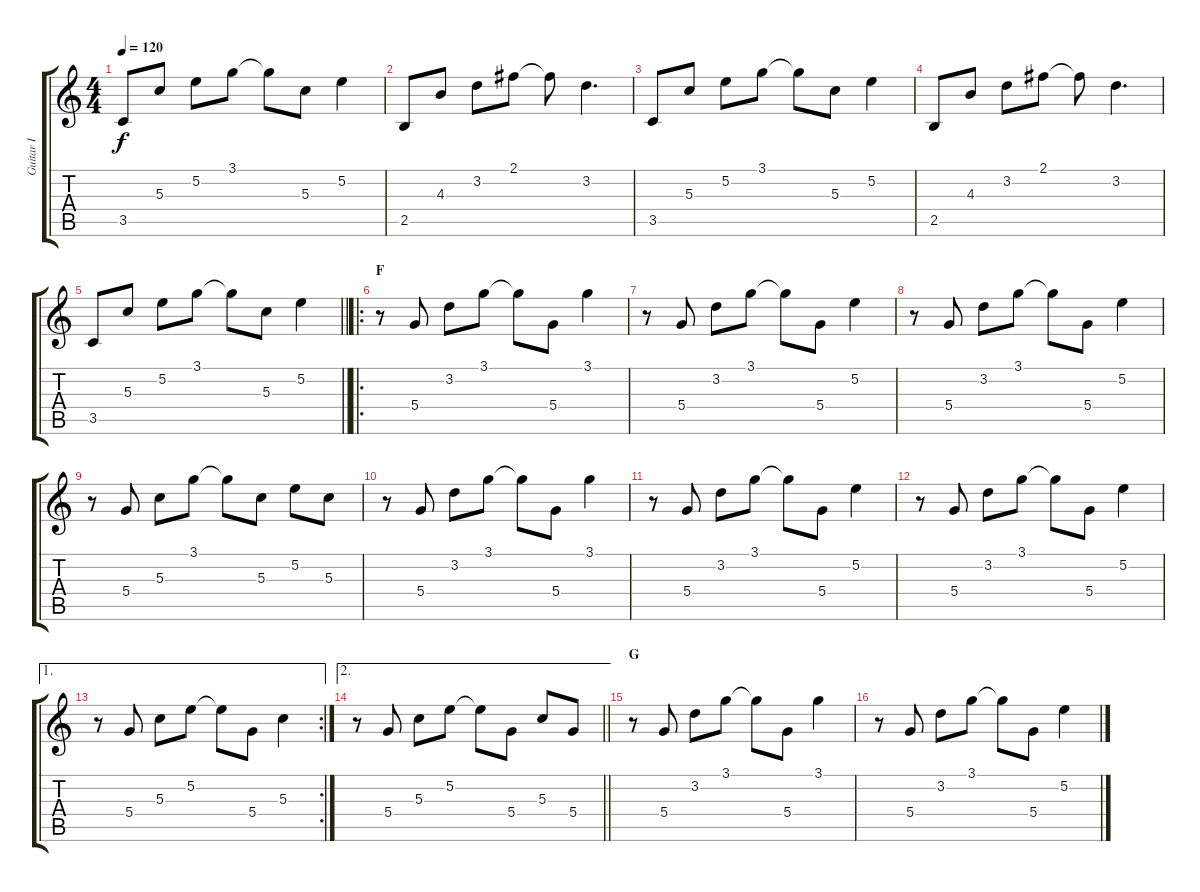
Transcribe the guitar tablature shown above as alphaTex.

\track ("Guitar I" "Guitar I") {instrument distortionguitar}
\staff {score tabs}
\tuning (E4 B3 G3 D3 A2 E2) {hide}
\ts (4 4)
\tempo 120
\clef g2
\ks c
3.5.8{dy f} 5.3.8 5.2.8 3.1.8 3.1{t}.8 5.3.8 5.2.4 |
2.5.8 4.3.8 3.2.8 2.1.8 2.1{t}.8 3.2.4{d} |
3.5.8 5.3.8 5.2.8 3.1.8 3.1{t}.8 5.3.8 5.2.4 |
2.5.8 4.3.8 3.2.8 2.1.8 2.1{t}.8 3.2.4{d} |
\barLineRight lightlight
3.5.8 5.3.8 5.2.8 3.1.8 3.1{t}.8 5.3.8 5.2.4 |
\ro
\section ("" "F")
r.8 5.4.8 3.2.8 3.1.8 3.1{t}.8 5.4.8 3.1.4 |
r.8 5.4.8 3.2.8 3.1.8 3.1{t}.8 5.4.8 5.2.4 |
r.8 5.4.8 3.2.8 3.1.8 3.1{t}.8 5.4.8 5.2.4 |
r.8 5.4.8 5.3.8 3.1.8 3.1{t}.8 5.3.8 5.2.8 5.3.8 |
r.8 5.4.8 3.2.8 3.1.8 3.1{t}.8 5.4.8 3.1.4 |
r.8 5.4.8 3.2.8 3.1.8 3.1{t}.8 5.4.8 5.2.4 |
r.8 5.4.8 3.2.8 3.1.8 3.1{t}.8 5.4.8 5.2.4 |
\ae 1
\rc 2
r.8 5.4.8 5.3.8 5.2.8 5.2{t}.8 5.4.8 5.3.4 |
\ae 2
\barLineRight lightlight
r.8 5.4.8 5.3.8 5.2.8 5.2{t}.8 5.4.8 5.3.8 5.4.8 |
\section ("" "G")
r.8 5.4.8 3.2.8 3.1.8 3.1{t}.8 5.4.8 3.1.4 |
r.8 5.4.8 3.2.8 3.1.8 3.1{t}.8 5.4.8 5.2.4
